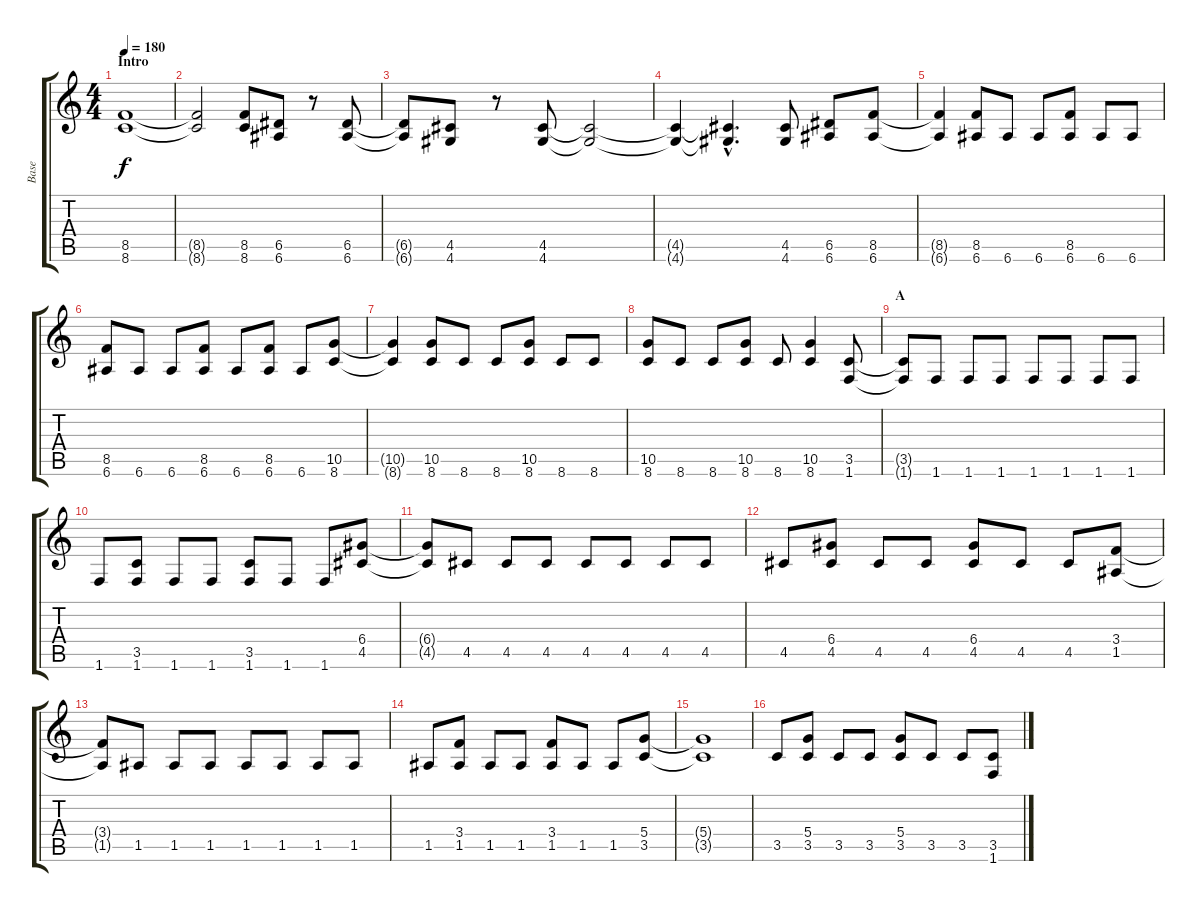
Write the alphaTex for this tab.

\track ("Base" "Base") {instrument overdrivenguitar}
\staff {score tabs}
\tuning (E4 B3 G3 D3 A2 E2) {hide}
\ts (4 4)
\section ("" "Intro")
\tempo 180
\clef g2
\ks c
(8.5 8.6).1{dy f instrument overdrivenguitar} |
(8.5{t} 8.6{t}).2 (8.5 8.6).8 (6.5 6.6).8 r.8 (6.5 6.6).8 |
(6.5{t} 6.6{t}).8 (4.5 4.6).8 r.8 (4.5 4.6).8 (4.5{t} 4.6{t}).2 |
(4.5{t} 4.6{t}).4 (4.5{hac t} 4.6{hac t}).4{d} (4.5 4.6).8 (6.5 6.6).8 (8.5 6.6).8 |
(8.5{t} 6.6{t}).4 (8.5 6.6).8 6.6.8 6.6.8 (8.5 6.6).8 6.6.8 6.6.8 |
(8.5 6.6).8 6.6.8 6.6.8 (8.5 6.6).8 6.6.8 (8.5 6.6).8 6.6.8 (10.5 8.6).8 |
(10.5{t} 8.6{t}).4 (10.5 8.6).8 8.6.8 8.6.8 (10.5 8.6).8 8.6.8 8.6.8 |
(10.5 8.6).8 8.6.8 8.6.8 (10.5 8.6).8 8.6.8 (10.5 8.6).4 (3.5 1.6).8 |
\section ("" "A")
(3.5{t} 1.6{t}).8 1.6.8 1.6.8 1.6.8 1.6.8 1.6.8 1.6.8 1.6.8 |
1.6.8 (3.5 1.6).8 1.6.8 1.6.8 (3.5 1.6).8 1.6.8 1.6.8 (6.4 4.5).8 |
(6.4{t} 4.5{t}).8 4.5.8 4.5.8 4.5.8 4.5.8 4.5.8 4.5.8 4.5.8 |
4.5.8 (6.4 4.5).8 4.5.8 4.5.8 (6.4 4.5).8 4.5.8 4.5.8 (3.4 1.5).8 |
(3.4{t} 1.5{t}).8 1.5.8 1.5.8 1.5.8 1.5.8 1.5.8 1.5.8 1.5.8 |
1.5.8 (3.4 1.5).8 1.5.8 1.5.8 (3.4 1.5).8 1.5.8 1.5.8 (5.4 3.5).8 |
(5.4{t} 3.5{t}).1 |
3.5.8 (5.4 3.5).8 3.5.8 3.5.8 (5.4 3.5).8 3.5.8 3.5.8 (3.5 1.6).8
